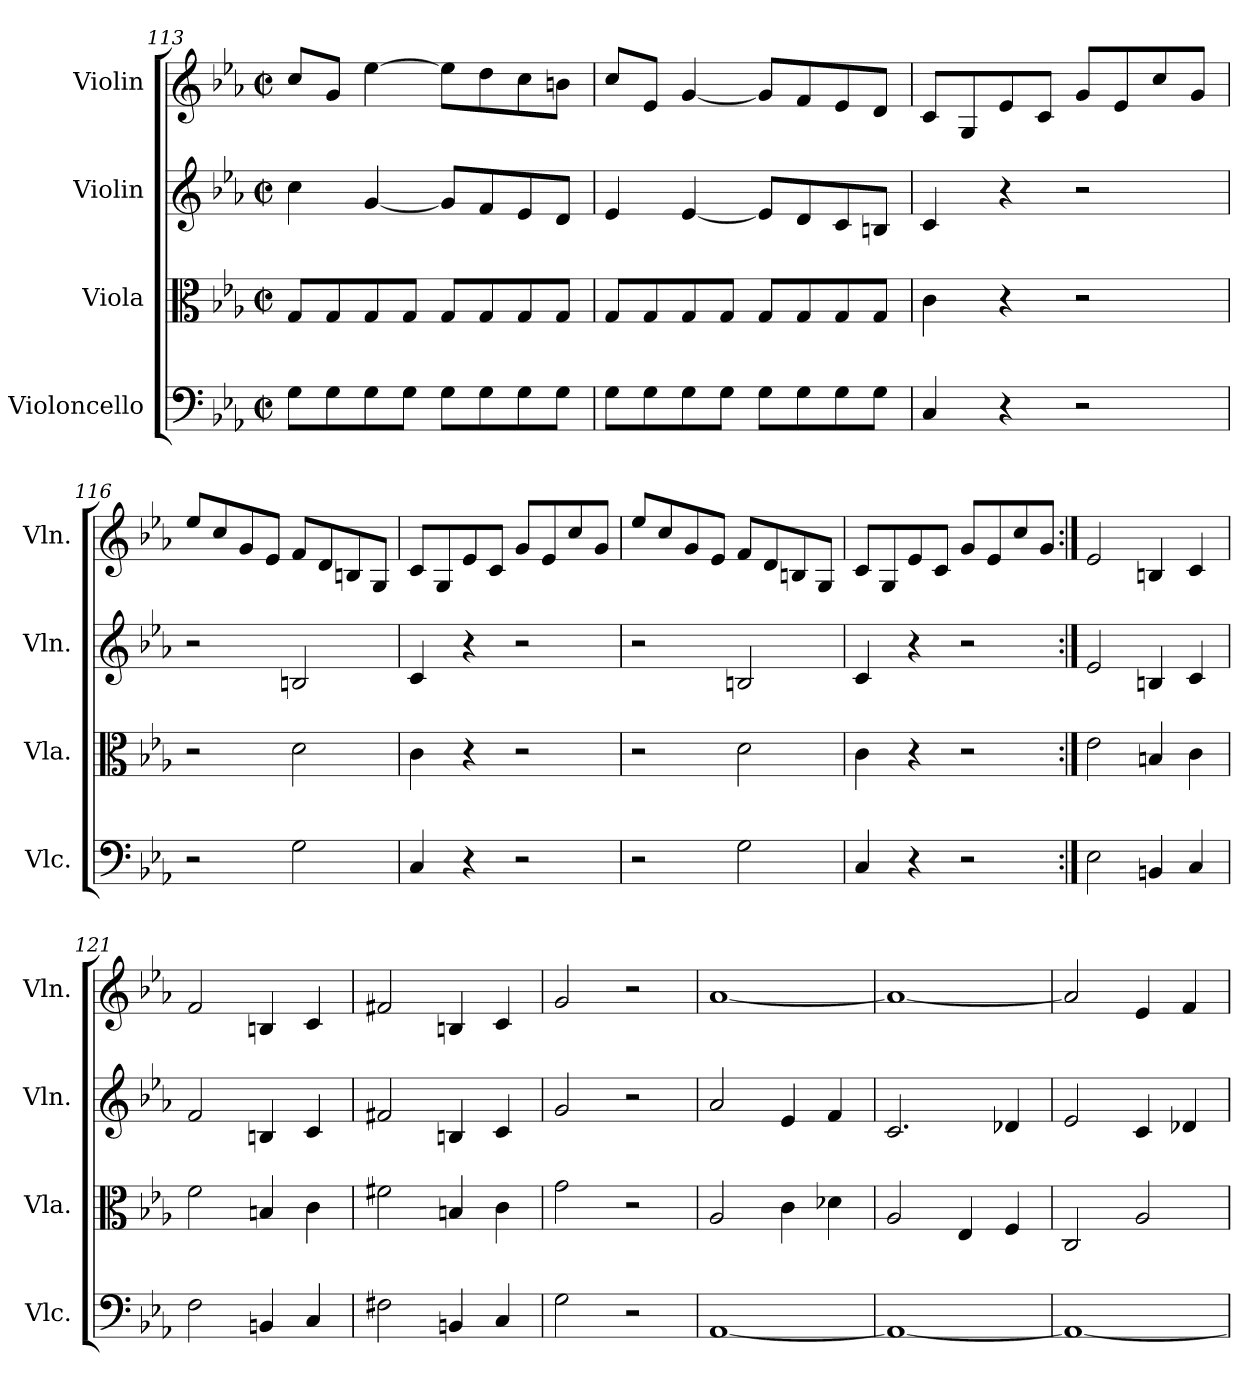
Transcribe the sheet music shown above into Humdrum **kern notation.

**kern	**kern	**kern	**kern
*part4	*part3	*part2	*part1
*staff4	*staff3	*staff2	*staff1
*I"Violoncello	*I"Viola	*I"Violin	*I"Violin
*I'Vlc.	*I'Vla.	*I'Vln.	*I'Vln.
*clefF4	*clefC3	*clefG2	*clefG2
*k[b-e-a-]	*k[b-e-a-]	*k[b-e-a-]	*k[b-e-a-]
*E-:	*E-:	*E-:	*E-:
*M4/4	*M4/4	*M4/4	*M4/4
*met(c|)	*met(c|)	*met(c|)	*met(c|)
=113	=113	=113	=113
8G\L	8G/L	4cc\	8cc/L
8G\	8G/	.	8g/J
8G\	8G/	[4g/	[4ee-\
8G\J	8G/J	.	.
8G\L	8G/L	8g/L]	8ee-\L]
8G\	8G/	8f/	8dd\
8G\	8G/	8e-/	8cc\
8G\J	8G/J	8d/J	8bn\J
=114	=114	=114	=114
8G\L	8G/L	4e-/	8cc/L
8G\	8G/	.	8e-/J
8G\	8G/	[4e-/	[4g/
8G\J	8G/J	.	.
8G\L	8G/L	8e-/L]	8g/L]
8G\	8G/	8d/	8f/
8G\	8G/	8c/	8e-/
8G\J	8G/J	8Bn/J	8d/J
=115	=115	=115	=115
4C/	4c\	4c/	8c/L
.	.	.	8G/
4r	4r	4r	8e-/
.	.	.	8c/J
2r	2r	2r	8g/L
.	.	.	8e-/
.	.	.	8cc/
.	.	.	8g/J
=116	=116	=116	=116
2r	2r	2r	8ee-/L
.	.	.	8cc/
.	.	.	8g/
.	.	.	8e-/J
2G\	2d\	2Bn/	8f/L
.	.	.	8d/
.	.	.	8Bn/
.	.	.	8G/J
=117	=117	=117	=117
4C/	4c\	4c/	8c/L
.	.	.	8G/
4r	4r	4r	8e-/
.	.	.	8c/J
2r	2r	2r	8g/L
.	.	.	8e-/
.	.	.	8cc/
.	.	.	8g/J
=118	=118	=118	=118
2r	2r	2r	8ee-/L
.	.	.	8cc/
.	.	.	8g/
.	.	.	8e-/J
2G\	2d\	2Bn/	8f/L
.	.	.	8d/
.	.	.	8Bn/
.	.	.	8G/J
=119	=119	=119	=119
4C/	4c\	4c/	8c/L
.	.	.	8G/
4r	4r	4r	8e-/
.	.	.	8c/J
2r	2r	2r	8g/L
.	.	.	8e-/
.	.	.	8cc/
.	.	.	8g/J
=120:|!	=120:|!	=120:|!	=120:|!
2E-\	2e-\	2e-/	2e-/
4BBn/	4Bn/	4Bn/	4Bn/
4C/	4c\	4c/	4c/
=121	=121	=121	=121
2F\	2f\	2f/	2f/
4BBn/	4Bn/	4Bn/	4Bn/
4C/	4c\	4c/	4c/
=122	=122	=122	=122
2F#X\	2f#X\	2f#X/	2f#X/
4BBn/	4Bn/	4Bn/	4Bn/
4C/	4c\	4c/	4c/
=123	=123	=123	=123
2G\	2g\	2g/	2g/
2r	2r	2r	2r
=124	=124	=124	=124
[1AA-	2A-/	2a-/	[1a-
.	4c\	4e-/	.
.	4d-X\	4f/	.
=125	=125	=125	=125
1AA-_	2A-/	2.c/	1a-_
.	4E-/	.	.
.	4F/	4d-X/	.
=126	=126	=126	=126
1AA-_	2C/	2e-/	2a-/]
.	2A-/	4c/	4e-/
.	.	4d-X/	4f/
=	=	=	=
*-	*-	*-	*-
